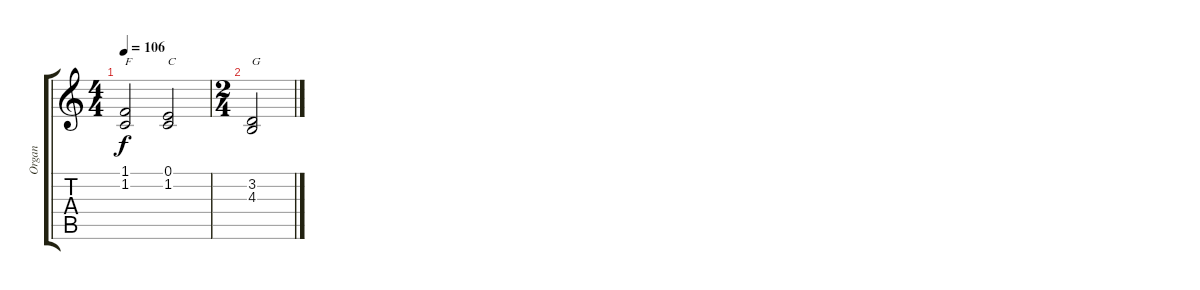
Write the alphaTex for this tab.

\track ("Organ" "Organ") {instrument drawbarorgan}
\staff {score tabs}
\tuning (E4 B3 G3 D3 A2 E2) {hide}
\ts (4 4)
\tempo 106
\clef g2
\ks c
(1.1 1.2).2{txt "F" dy f} (0.1 1.2).2{txt "C"} |
\ts (2 4)
(3.2 4.3).2{txt "G"}
